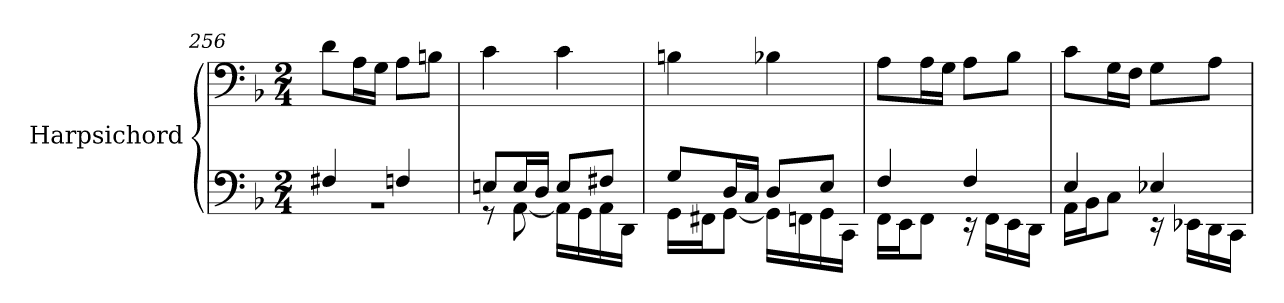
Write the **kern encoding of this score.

**kern	**kern
*part1	*part1
*staff2	*staff1
*I"Harpsichord	*
*I'Hch.	*
*clefF4	*clefF4
*k[b-]	*k[b-]
*M2/4	*M2/4
=256	=256
*^	*
4F#X/	2r	8d\L
.	.	16A\L
.	.	16G\JJ
4Fn/	.	8A\L
.	.	8Bn\J
=257	=257	=257
8En/L	8r	4c\
16E/L	[8AA\	.
16D/JJ	.	.
8E/L	16AA\LL]	4c\
.	16GG\	.
8F#X/J	16AA\	.
.	16DD\JJ	.
!!LO:PB:g=z
=258	=258	=258
8G/L	16GG\LL	4Bn\
.	16FF#X\J	.
16D/L	[8GG\J	.
16C/JJ	.	.
8D/L	16GG\LL]	4B-X\
.	16FFn\	.
8E/J	16GG\	.
.	16CC\JJ	.
=259	=259	=259
4F/	16FF\LL	8A\L
.	16EE\J	.
.	8FF\J	16A\L
.	.	16G\JJ
4F/	16r	8A\L
.	16FF\LL	.
.	16EE\	8B-\J
.	16DD\JJ	.
=260	=260	=260
4E/	16AA\LL	8c\L
.	16BB-\J	.
.	8C\J	16G\L
.	.	16F\JJ
4E-X/	16r	8G\L
.	16EE-X\LL	.
.	16DD\	8A\J
.	16CC\JJ	.
*v	*v	*
=	=
*-	*-
